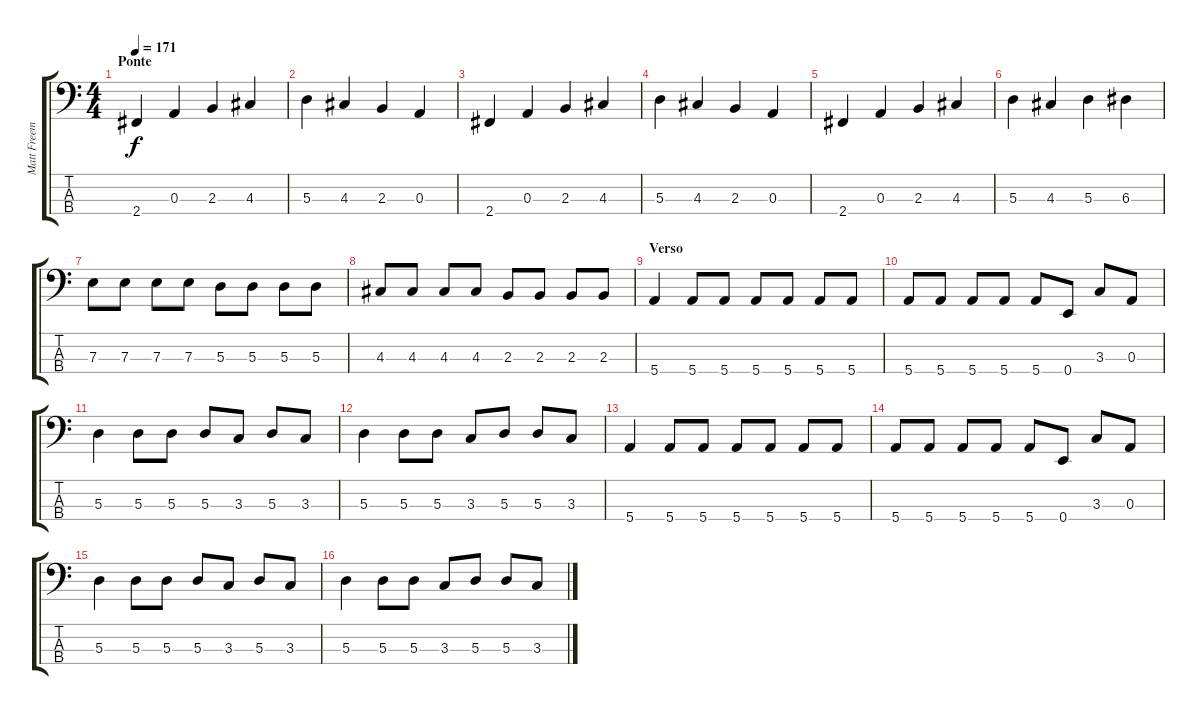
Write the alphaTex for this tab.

\track ("Matt Freeman" "Matt Freem") {instrument electricbasspick}
\staff {score tabs}
\tuning (G2 D2 A1 E1) {hide}
\ts (4 4)
\section ("" "Ponte")
\tempo 171
\clef f4
\ks c
2.4.4{dy f} 0.3.4 2.3.4 4.3.4 |
5.3.4 4.3.4 2.3.4 0.3.4 |
2.4.4 0.3.4 2.3.4 4.3.4 |
5.3.4 4.3.4 2.3.4 0.3.4 |
2.4.4 0.3.4 2.3.4 4.3.4 |
5.3.4 4.3.4 5.3.4 6.3.4 |
7.3.8 7.3.8 7.3.8 7.3.8 5.3.8 5.3.8 5.3.8 5.3.8 |
4.3.8 4.3.8 4.3.8 4.3.8 2.3.8 2.3.8 2.3.8 2.3.8 |
\section ("" "Verso")
5.4.4 5.4.8 5.4.8 5.4.8 5.4.8 5.4.8 5.4.8 |
5.4.8 5.4.8 5.4.8 5.4.8 5.4.8 0.4.8 3.3.8 0.3.8 |
5.3.4 5.3.8 5.3.8 5.3.8 3.3.8 5.3.8 3.3.8 |
5.3.4 5.3.8 5.3.8 3.3.8 5.3.8 5.3.8 3.3.8 |
5.4.4 5.4.8 5.4.8 5.4.8 5.4.8 5.4.8 5.4.8 |
5.4.8 5.4.8 5.4.8 5.4.8 5.4.8 0.4.8 3.3.8 0.3.8 |
5.3.4 5.3.8 5.3.8 5.3.8 3.3.8 5.3.8 3.3.8 |
5.3.4 5.3.8 5.3.8 3.3.8 5.3.8 5.3.8 3.3.8
